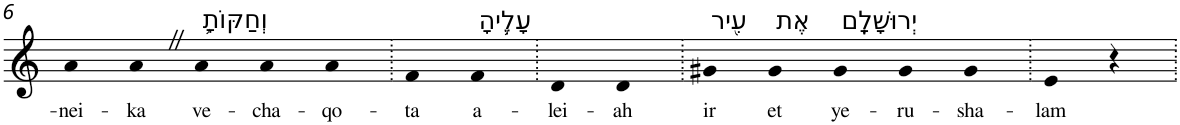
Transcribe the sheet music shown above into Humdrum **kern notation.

**kern	**text
*part1	*part1
*staff1	*staff1
*I"Piano	*
*I'Pno	*
!!LO:PB:g=z
*clefG2	*
*k[]	*
=6	=6
!	!LO:LY:b
4a	-nei-
!	!LO:LY:b
4aZ	-ka
!LO:TX:a:t=וְחַקּוֹתָ֥	!
!	!LO:LY:b
4a	ve-
!	!LO:LY:b
4a	-cha-
!	!LO:LY:b
4a	-qo-
=7.	=7.
!	!LO:LY:b
4f	-ta
!LO:TX:a:t=עָלֶ֛יהָ	!
!	!LO:LY:b
4f	a-
=8.	=8.
!	!LO:LY:b
4d	-lei-
!	!LO:LY:b
4d	-ah
=9.	=9.
!LO:TX:a:t=עִ֖יר	!
!	!LO:LY:b
4g#X	ir
!LO:TX:a:t=אֶת	!
!	!LO:LY:b
4g#	et
!LO:TX:a:t=יְרוּשָׁלִָֽם	!
!	!LO:LY:b
4g#	ye-
!	!LO:LY:b
4g#	-ru-
!	!LO:LY:b
4g#	-sha-
=10.	=10.
!	!LO:LY:b
4e	-lam
4r	.
=.	=.
*-	*-
